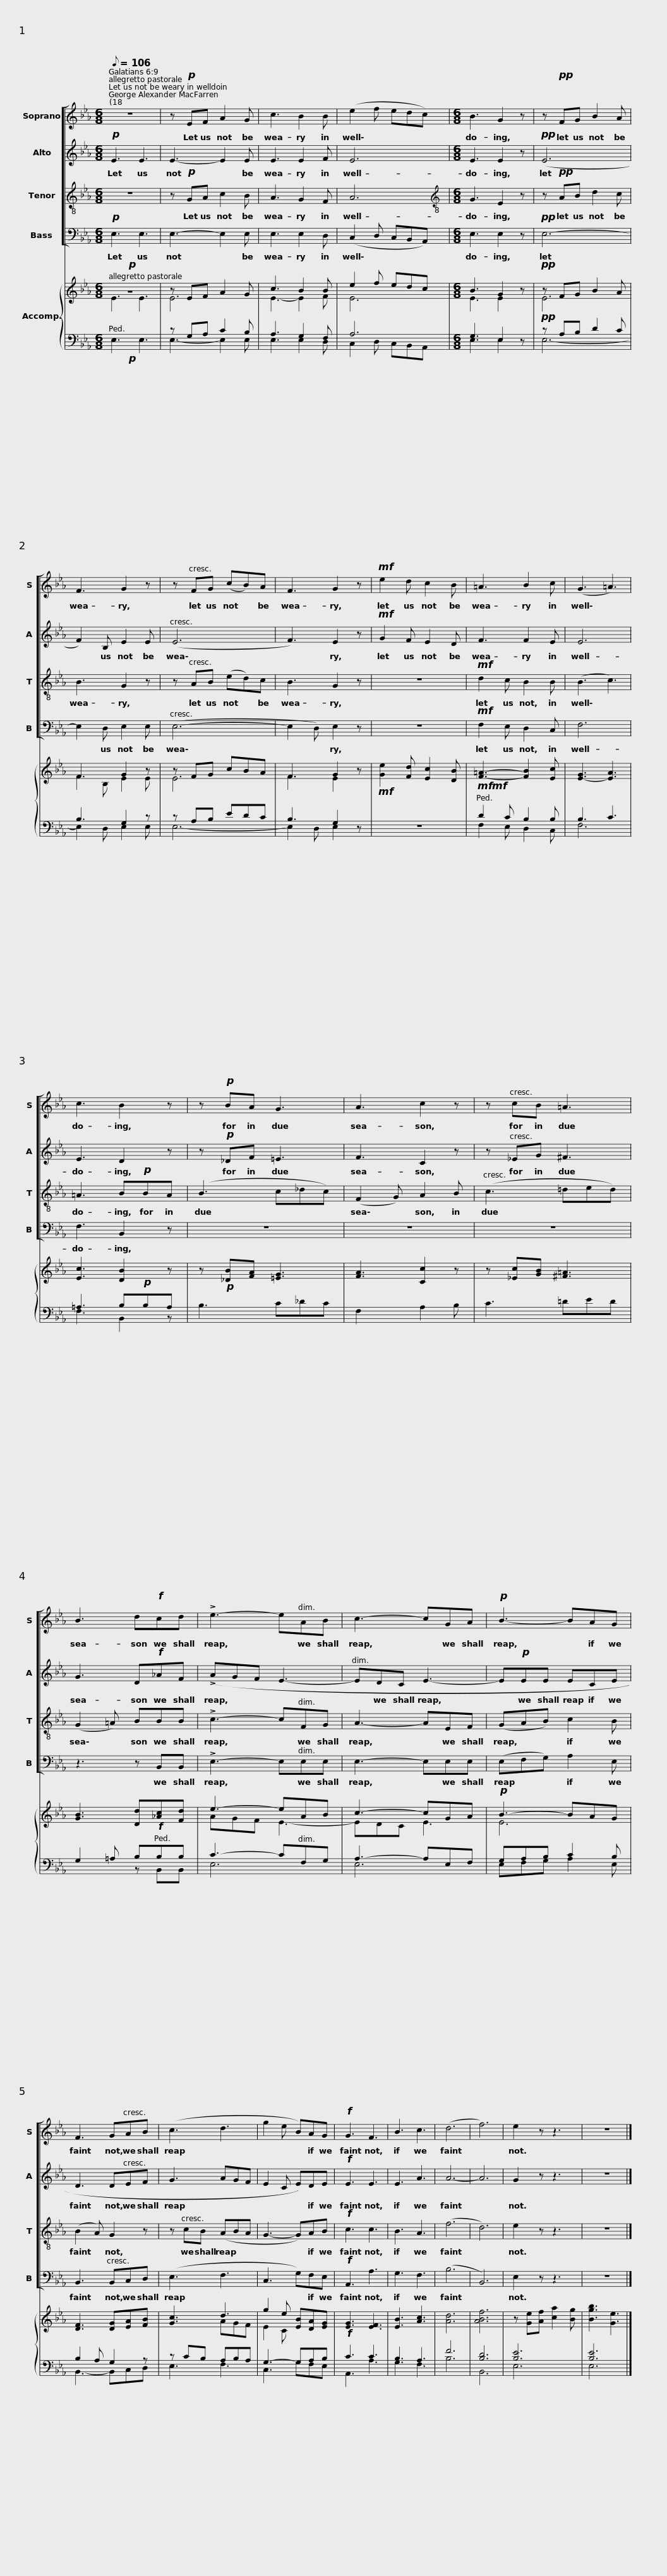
X:1
%%score [ 1 2 3 4 ] { ( 5 6 ) | ( 7 8 ) }
L:1/8
Q:1/8=106
M:6/8
I:linebreak $
K:Eb
V:1 treble
V:2 treble
V:3 treble-8
V:4 bass
V:5 treble
V:6 treble
V:7 bass
V:8 bass
V:1
 z6 | z!p! EF A2 G | c3 B2 B | (e2 f edc) |$[M:6/8] B3 G2 z | %5
 z!pp! FG B2 A | F3 G2 z | z FG (cB)A | F3 G2 z |$!mf! e2 d c2 B | %10
 =A3 B2 c | (G3 =A3) | c3 B2 z | z!p! BA G3 |$ A3 c2 z | %15
 z cB =A3 | B3 d!f!cd | !>!e3- eAB |$ c3- cGA |!p! B3- BAG | %20
 F3 GAB | (c3 d3 |$ g2 e B)AG |!f! G3 F3 | B3 c3 | %25
 (d6 | f6) | e2 z z3 | z6 |] %29
V:2
!p! E3 E3 | E3- E2 E | E3 E2 F | E6 |$[M:6/8] E3 E2 z | %5
!pp! (E6 | F2) B, E2 E | (E6 | F3) E2 z |$!mf! G2 F E2 D | %10
 F3 F2 E | E6 | E3 D2 z | z!p! _DF =E3 |$ F3 C2 z | %15
 z _EG ^F3 | G3 D!f!_AF | (!>!AGF E3- |$ EDC E3- | E!p!EE ECE | %20
 D3 DEF | G3 AGF |$ E2 C E)DE |!f! E3 E3 | E3 A3 | %25
 A6- | A6 | G2 z z3 | z6 |] %29
V:3
 z6 | z!p! GA c2 B | A3 G2 F | A6 |$[M:6/8][K:treble-8] G3 E2 z | %5
 z!pp! AB d2 c | B3 G2 z | z AB (ed)c | B3 G2 z |$ z6 | %10
!mf! d2 c B2 B | (B3 c3) | =A3 B!p!BA | (B3 c_dc) |$ (F2 G) A2 B | %15
 (c3 =ded) | (G2 =A) BBB | !>!c3- cFG |$ A3- AEF | (GAB) c2 B | %20
 (B2 A) G2 z | z cB (ABA |$ G3- G)AB |!f! c3 c3 | B3 A3 | %25
 (f6 | d6) | e2 z z3 | z6 |] %29
V:4
!p! E,3 E,3 | E,3- E,2 E, | E,3 E,2 D, | (C,2 D, C,B,,A,,) |$[M:6/8] E,3 E,2 z | %5
!pp! E,6- | E,2 D, E,2 E, | (E,6- | E,2 D,) E,2 z |$ z6 | %10
!mf! F,2 E, D,2 C, | F,6 | F,3 B,,2 z | z6 |$ z6 | %15
 z6 | z3 z B,,B,, | !>!E,3- E,E,E, |$ E,3- E,E,E, | (E,F,G,) A,2 E, | %20
 B,,3 B,,C,D, | (E,3 F,3 |$ C,3 G,)F,E, |!f! A,,3 A,3 | G,3 F,3 | %25
 (B,6 | B,,6) | E,2 z z3 | z6 |] %29
V:5
!p! z6 | z EF A2 G | c3 B2 B | e2 f edc |$[M:6/8] B3 G2 z | %5
!pp! z FG B2 A | F3 G2 z | z FG cBA | F3 G2 z |$!mf! [Ge]2 [Fd] [Ec]2 [DB] | %10
 [F=A]3- [FB]2 [Ec] | [EG]3- [EA]3 | [Ec]3 [DB]2 z | z!p! [_DB][FA] [=EG]3 |$ [FA]3 [Cc]2 z | %15
 z [_Ec][GB] [^F=A]3 | [GB]3 [Dd]!f![_Ac][Fd] | e3- eAB |$ c3- cGA |!p! B3- BAG | %20
 [DF]3 [DG][EA][FB] | [Gc]3 d3 |$ g2 e [EB][DA][EG] |!f! [EG]3 [EF]3 | [EB]3 [Ac]3 | %25
 [Ad]6 | [ABf]6 | z [Ge][Af] [ca]2 [Bg] | [Bgb]3 [Ge]3 |] %29
V:6
 E3 E3 | E6 | E3- E2 F | E6 |$[M:6/8] E3 E2 z | %5
 E6 | F2 B, E2 E | E6 | F3 E2 z |$ x6 | %10
 x6 | x6 | x6 | x6 |$ x6 | %15
 x6 | x6 | AGF E3- |$ EDC E3 | E6 | %20
 x6 | x3 AGF |$ E2 C x3 | x6 | x6 | %25
 x6 | x6 | x6 | x6 |] %29
V:7
!p! x6 | z G,A, C2 B, | A,3 G,2 F, | A,6 |$[M:6/8] G,3 E,2 z | %5
!pp! z A,B, D2 C | B,3 G,2 z | z A,B, EDC | B,3 G,2 z |$ z6 | %10
!mf!!mf! D2 C B,2 B, | B,3 C3 | =A,3 B,!p!B,A, | B,3 C_DC |$ F,2 x A,2 B, | %15
 C3 =DED | G,2 =A, B,B,B, | C3- CF,G, |$ A,3- A,E,F, | G,A,B, C2 B, | %20
 B,2 A, G,2 z | z CB, A,B,A, |$ G,3- G,A,B, | C3 C3 | B,3 A,3 | %25
 F6 | [B,D]6 | [B,E]6 | [B,E]6 |] %29
V:8
 E,3 E,3 | E,3- E,2 E, | E,3 E,2 D, | C,2 D, C,B,,A,, |$[M:6/8] E,3 E,2 z | %5
 E,6- | E,2 D, E,2 E, | E,6- | E,2 D, E,2 z |$ z6 | %10
 F,2 E, D,2 C, | F,6 | F,3 B,,2 z | x6 |$ x6 | %15
 x6 | x3 z B,,B,, | E,6 |$ E,6 | E,F,G, A,2 E, | %20
 B,,3- B,,C,D, | E,3 F,3 |$ C,3 G,F,E, | A,,3 A,3 | G,3 F,3 | %25
 B,6 | B,,6 | E,6 | E,6 |] %29
